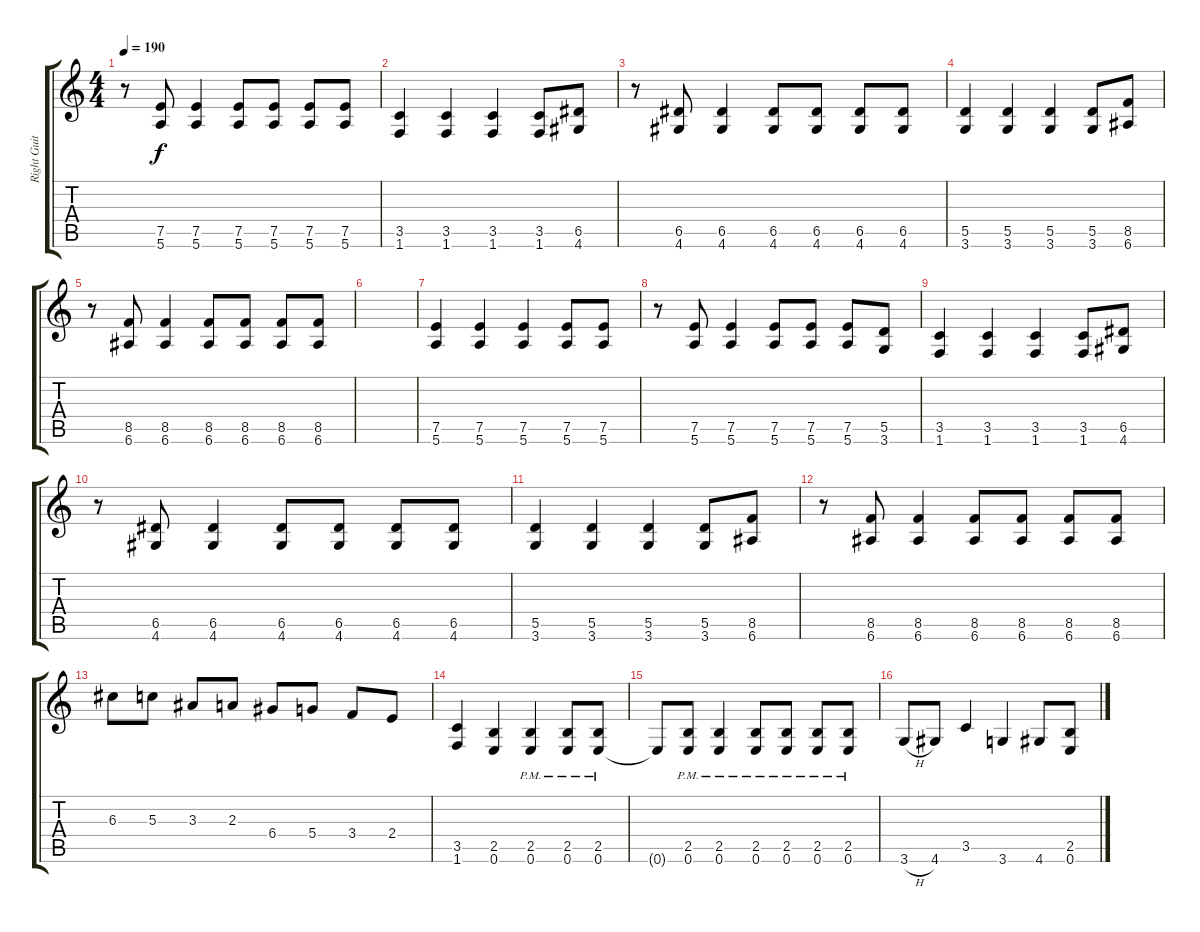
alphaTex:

\track ("Right Guitar" "Right Guit") {instrument distortionguitar}
\staff {score tabs}
\tuning (E4 B3 G3 D3 A2 E2) {hide}
\ts (4 4)
\tempo 190
\clef g2
\ks c
r.8{dy f} (7.5 5.6).8 (7.5 5.6).4 (7.5 5.6).8 (7.5 5.6).8 (7.5 5.6).8 (7.5 5.6).8 |
(3.5 1.6).4 (3.5 1.6).4 (3.5 1.6).4 (3.5 1.6).8 (6.5 4.6).8 |
r.8 (6.5 4.6).8 (6.5 4.6).4 (6.5 4.6).8 (6.5 4.6).8 (6.5 4.6).8 (6.5 4.6).8 |
(5.5 3.6).4 (5.5 3.6).4 (5.5 3.6).4 (5.5 3.6).8 (8.5 6.6).8 |
r.8 (8.5 6.6).8 (8.5 6.6).4 (8.5 6.6).8 (8.5 6.6).8 (8.5 6.6).8 (8.5 6.6).8 |
|
(7.5 5.6).4 (7.5 5.6).4 (7.5 5.6).4 (7.5 5.6).8 (7.5 5.6).8 |
r.8 (7.5 5.6).8 (7.5 5.6).4 (7.5 5.6).8 (7.5 5.6).8 (7.5 5.6).8 (5.5 3.6).8 |
(3.5 1.6).4 (3.5 1.6).4 (3.5 1.6).4 (3.5 1.6).8 (6.5 4.6).8 |
r.8 (6.5 4.6).8 (6.5 4.6).4 (6.5 4.6).8 (6.5 4.6).8 (6.5 4.6).8 (6.5 4.6).8 |
(5.5 3.6).4 (5.5 3.6).4 (5.5 3.6).4 (5.5 3.6).8 (8.5 6.6).8 |
r.8 (8.5 6.6).8 (8.5 6.6).4 (8.5 6.6).8 (8.5 6.6).8 (8.5 6.6).8 (8.5 6.6).8 |
6.3.8 5.3.8 3.3.8 2.3.8 6.4.8 5.4.8 3.4.8 2.4.8 |
(3.5 1.6).4 (2.5 0.6).4 (2.5{pm} 0.6{pm}).4 (2.5{pm} 0.6{pm}).8 (2.5{pm} 0.6{pm}).8 |
0.6{t}.8 (2.5{pm} 0.6{pm}).8 (2.5{pm} 0.6{pm}).4 (2.5{pm} 0.6{pm}).8 (2.5{pm} 0.6{pm}).8 (2.5{pm} 0.6{pm}).8 (2.5{pm} 0.6{pm}).8 |
3.6{h}.8 4.6.8 3.5.4 3.6.4 4.6.8 (2.5 0.6).8
